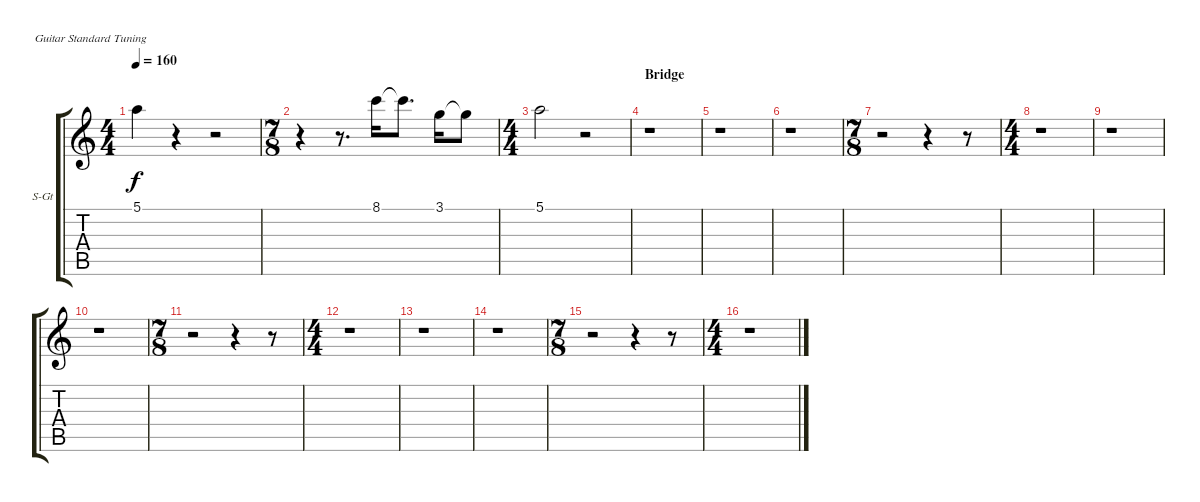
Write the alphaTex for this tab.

\bracketExtendMode groupsimilarinstruments
\firstSystemTrackNameOrientation horizontal
\otherSystemsTrackNameOrientation horizontal
\track ("Voice" "S-Gt") {mute instrument lead6voice}
\staff {score tabs}
\tuning (E4 B3 G3 D3 A2 E2)
\displaytranspose 12
\ts (4 4)
\beaming (8 2 2 2 2)
\tempo 160
\clef g2
\ks c
5.1.4{dy f} r.4 r.2 |
\ts (7 8)
\beaming (8 3 2 2)
r.4 r.8{d} 8.1.16 8.1{t}.8{d} 3.1.16 3.1{t}.8 |
\ts (4 4)
\beaming (8 2 2 2 2)
5.1.2 r.2 |
\section ("" "Bridge")
r.1 |
r.1 |
r.1 |
\ts (7 8)
\beaming (8 3 2 2)
r.2 r.4 r.8 |
\ts (4 4)
\beaming (8 2 2 2 2)
r.1 |
r.1 |
r.1 |
\ts (7 8)
\beaming (8 3 2 2)
r.2 r.4 r.8 |
\ts (4 4)
\beaming (8 2 2 2 2)
r.1 |
r.1 |
r.1 |
\ts (7 8)
\beaming (8 3 2 2)
r.2 r.4 r.8 |
\ts (4 4)
\beaming (8 2 2 2 2)
r.1
